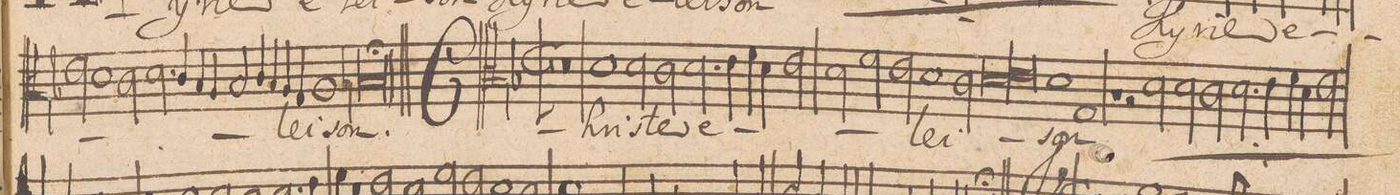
**kern	**text
*I"TENOR.	*
*clefC3	*
*k[b-]	*
*met(C|)	*
*M2/1	*
2e\	.
1d	.
2c\	.
=17-	=17-
2.d\	.
4c/	.
4B-/	.
4A/	.
2B-/	.
=18-	=18-
4c/	.
4B-/	.
4A/	.
4G/	.
1A	-lei-
=19-	=19-
0Bn;>	-son.
=20||	=20||
*M2/1	*
*met(C|)	*
0r	.
=21-	=21-
1d	Chri-
2d\	-ste
2c\	.
=22-	=22-
2.d\	e-
4e\	.
4f\	.
4d\	.
2e\	.
=23-	=23-
2d\	.
2f\	.
2e\	.
1d\	-lei-
=24-	=24-
2c\	.
*lig	*
1d	.
=25-	=25-
1e	.
*Xlig	*
1d	.
=26-	=26-
1G	-son
1rc	.
=27-	=27-
2rA	.
*	*ij
2d\	Chri-
2d\	-ste
2c\	.
=28-	=28-
2.d\	e-
4e\	.
4f\	.
4d\	.
2e\	.
=29-	=29-
*-	*-
